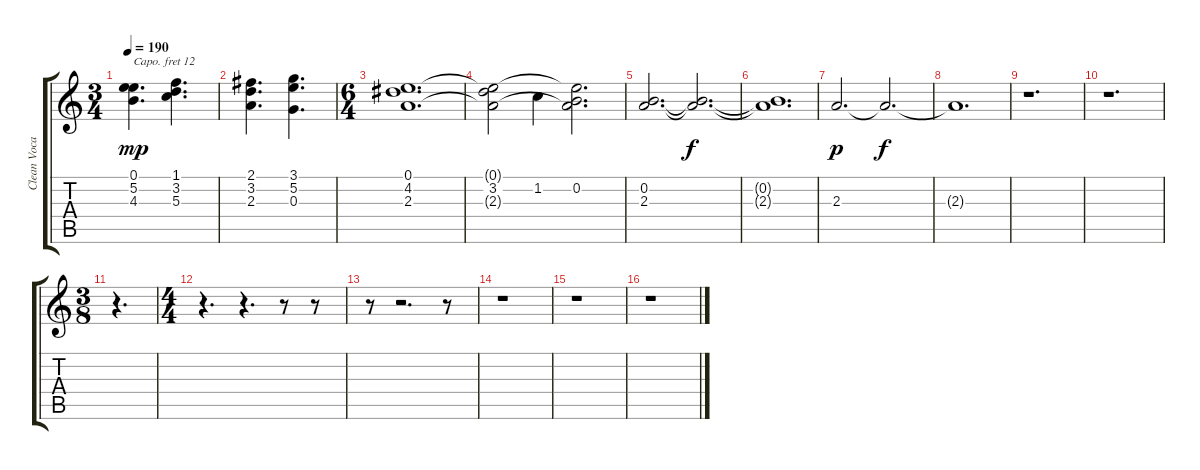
\track ("Clean Vocals" "Clean Voca") {instrument oboe}
\staff {score tabs}
\capo 12
\tuning (E4 B3 G3 D3 A2 D2) {hide}
\ts (3 4)
\tempo 190
\clef g2
\ks c
(0.1 5.2 4.3).4{d dy mp} (1.1 3.2 5.3).4{d} |
(2.1 3.2 2.3).4{d} (3.1 5.2 0.3).4{d} |
\ts (6 4)
(0.1 4.2 2.3).1{d} |
(0.1{t} 3.2 2.3{t}).2 1.2.4 (0.1{t} 0.2 2.3{t}).2{d} |
(0.2 2.3).2{d} (0.2{t} 2.3{t}).2{d dy f} |
(0.2{t} 2.3{t}).1{d} |
2.3.2{d dy p} 2.3{t}.2{d dy f} |
2.3{t}.1{d} |
r.1{d} |
r.1{d} |
\ts (3 8)
r.4{d} |
\ts (4 4)
r.4{d} r.4{d} r.8 r.8 |
r.8 r.2{d} r.8 |
r.1 |
r.1 |
r.1
